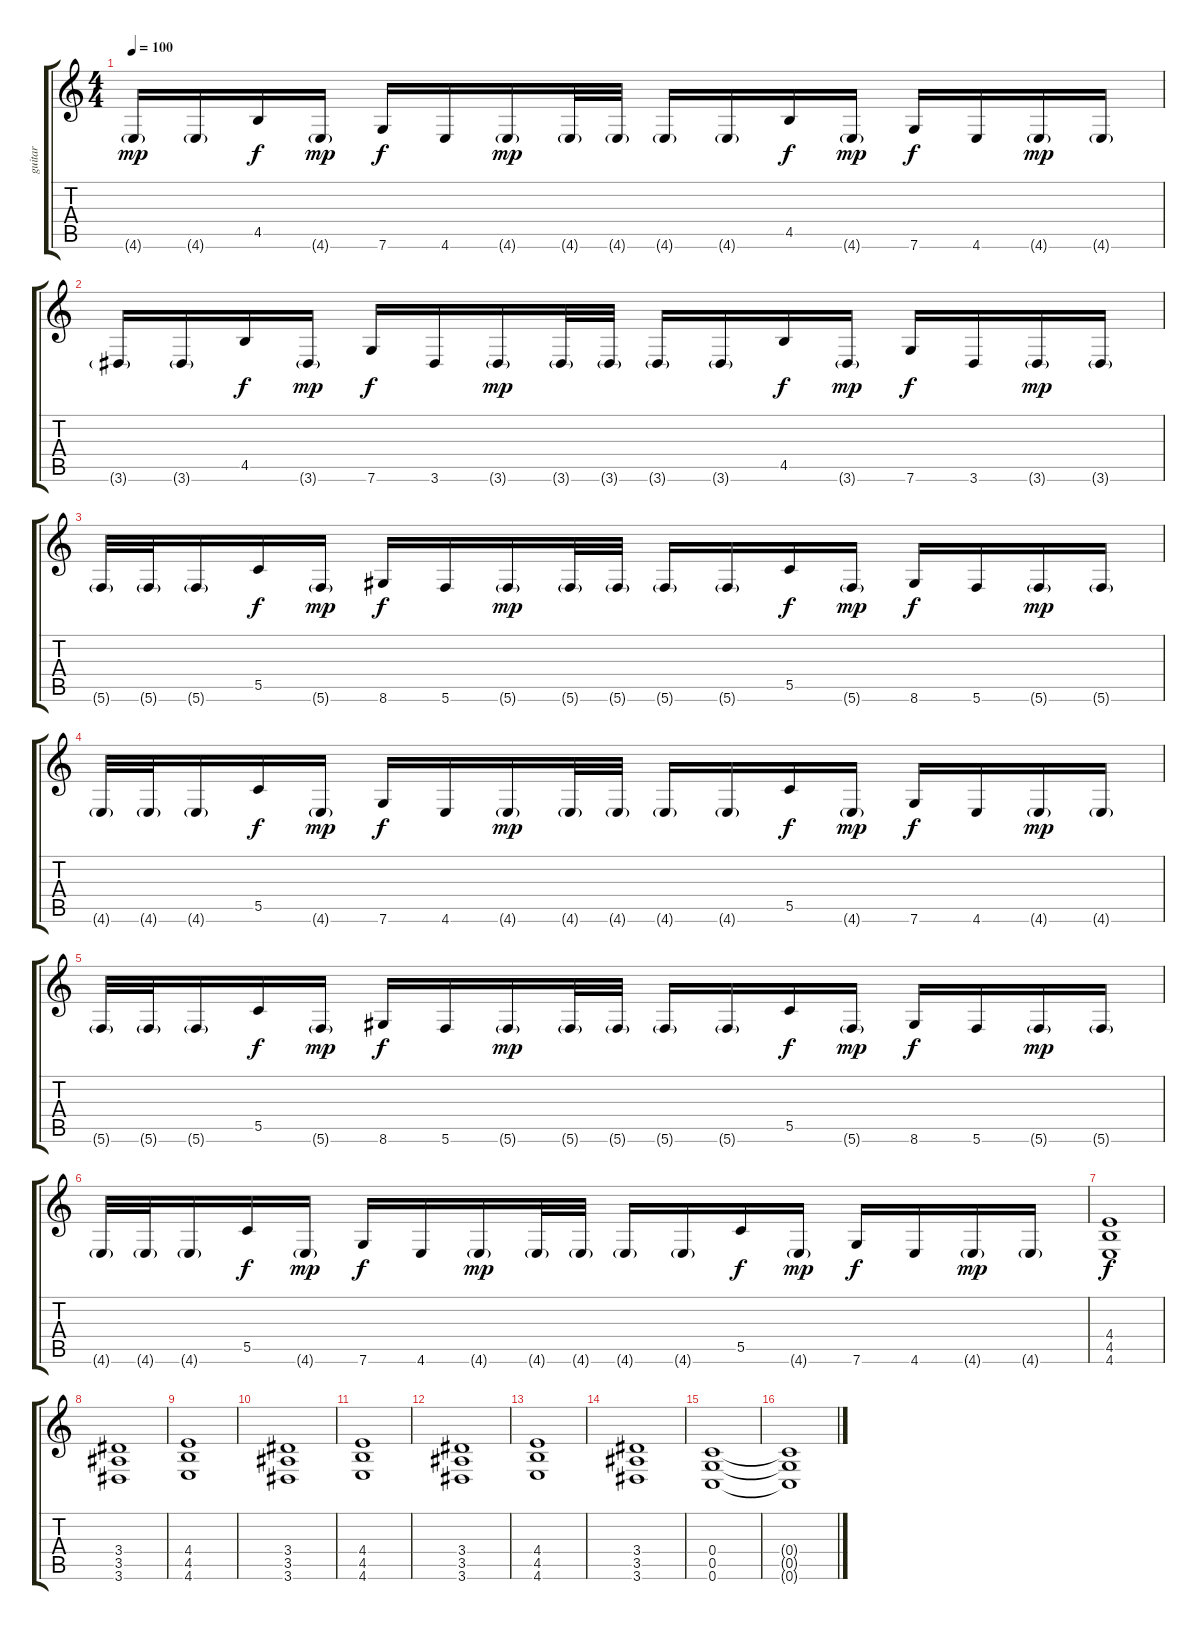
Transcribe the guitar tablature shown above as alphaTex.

\track ("guitar" "guitar") {instrument distortionguitar}
\staff {score tabs}
\tuning (D4 A3 F3 C3 G2 C2) {hide}
\ts (4 4)
\tempo 100
\clef g2
\ks c
4.6{g}.16{dy mp} 4.6{g}.16 4.5.16{dy f} 4.6{g}.16{dy mp} 7.6.16{dy f} 4.6.16 4.6{g}.16{dy mp} 4.6{g}.32 4.6{g}.32 4.6{g}.16 4.6{g}.16 4.5.16{dy f} 4.6{g}.16{dy mp} 7.6.16{dy f} 4.6.16 4.6{g}.16{dy mp} 4.6{g}.16 |
3.6{g}.16 3.6{g}.16 4.5.16{dy f} 3.6{g}.16{dy mp} 7.6.16{dy f} 3.6.16 3.6{g}.16{dy mp} 3.6{g}.32 3.6{g}.32 3.6{g}.16 3.6{g}.16 4.5.16{dy f} 3.6{g}.16{dy mp} 7.6.16{dy f} 3.6.16 3.6{g}.16{dy mp} 3.6{g}.16 |
5.6{g}.32 5.6{g}.32 5.6{g}.16 5.5.16{dy f} 5.6{g}.16{dy mp} 8.6.16{dy f} 5.6.16 5.6{g}.16{dy mp} 5.6{g}.32 5.6{g}.32 5.6{g}.16 5.6{g}.16 5.5.16{dy f} 5.6{g}.16{dy mp} 8.6.16{dy f} 5.6.16 5.6{g}.16{dy mp} 5.6{g}.16 |
4.6{g}.32 4.6{g}.32 4.6{g}.16 5.5.16{dy f} 4.6{g}.16{dy mp} 7.6.16{dy f} 4.6.16 4.6{g}.16{dy mp} 4.6{g}.32 4.6{g}.32 4.6{g}.16 4.6{g}.16 5.5.16{dy f} 4.6{g}.16{dy mp} 7.6.16{dy f} 4.6.16 4.6{g}.16{dy mp} 4.6{g}.16 |
5.6{g}.32 5.6{g}.32 5.6{g}.16 5.5.16{dy f} 5.6{g}.16{dy mp} 8.6.16{dy f} 5.6.16 5.6{g}.16{dy mp} 5.6{g}.32 5.6{g}.32 5.6{g}.16 5.6{g}.16 5.5.16{dy f} 5.6{g}.16{dy mp} 8.6.16{dy f} 5.6.16 5.6{g}.16{dy mp} 5.6{g}.16 |
4.6{g}.32 4.6{g}.32 4.6{g}.16 5.5.16{dy f} 4.6{g}.16{dy mp} 7.6.16{dy f} 4.6.16 4.6{g}.16{dy mp} 4.6{g}.32 4.6{g}.32 4.6{g}.16 4.6{g}.16 5.5.16{dy f} 4.6{g}.16{dy mp} 7.6.16{dy f} 4.6.16 4.6{g}.16{dy mp} 4.6{g}.16 |
(4.4 4.5 4.6).1{dy f} |
(3.4 3.5 3.6).1 |
(4.4 4.5 4.6).1 |
(3.4 3.5 3.6).1 |
(4.4 4.5 4.6).1 |
(3.4 3.5 3.6).1 |
(4.4 4.5 4.6).1 |
(3.4 3.5 3.6).1 |
(0.4 0.5 0.6).1 |
(0.4{t} 0.5{t} 0.6{t}).1
